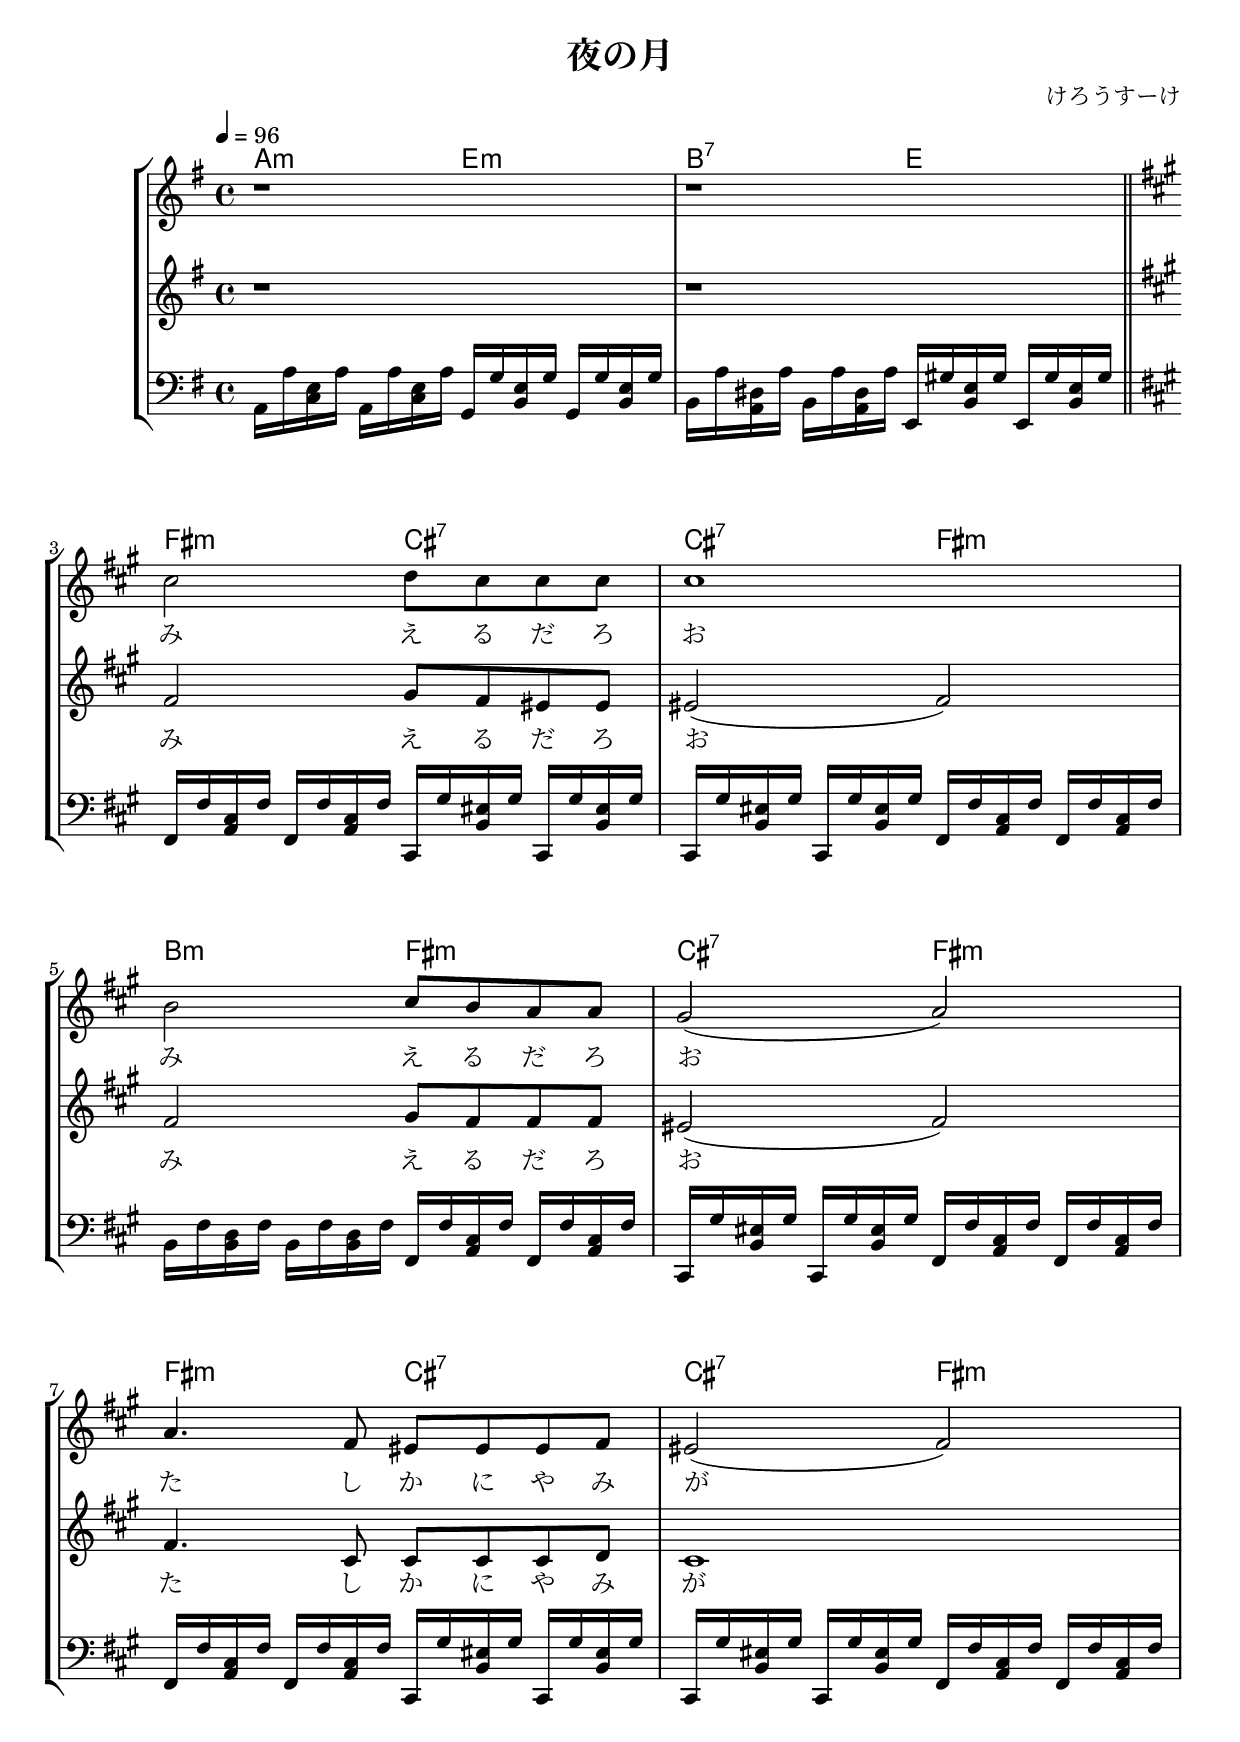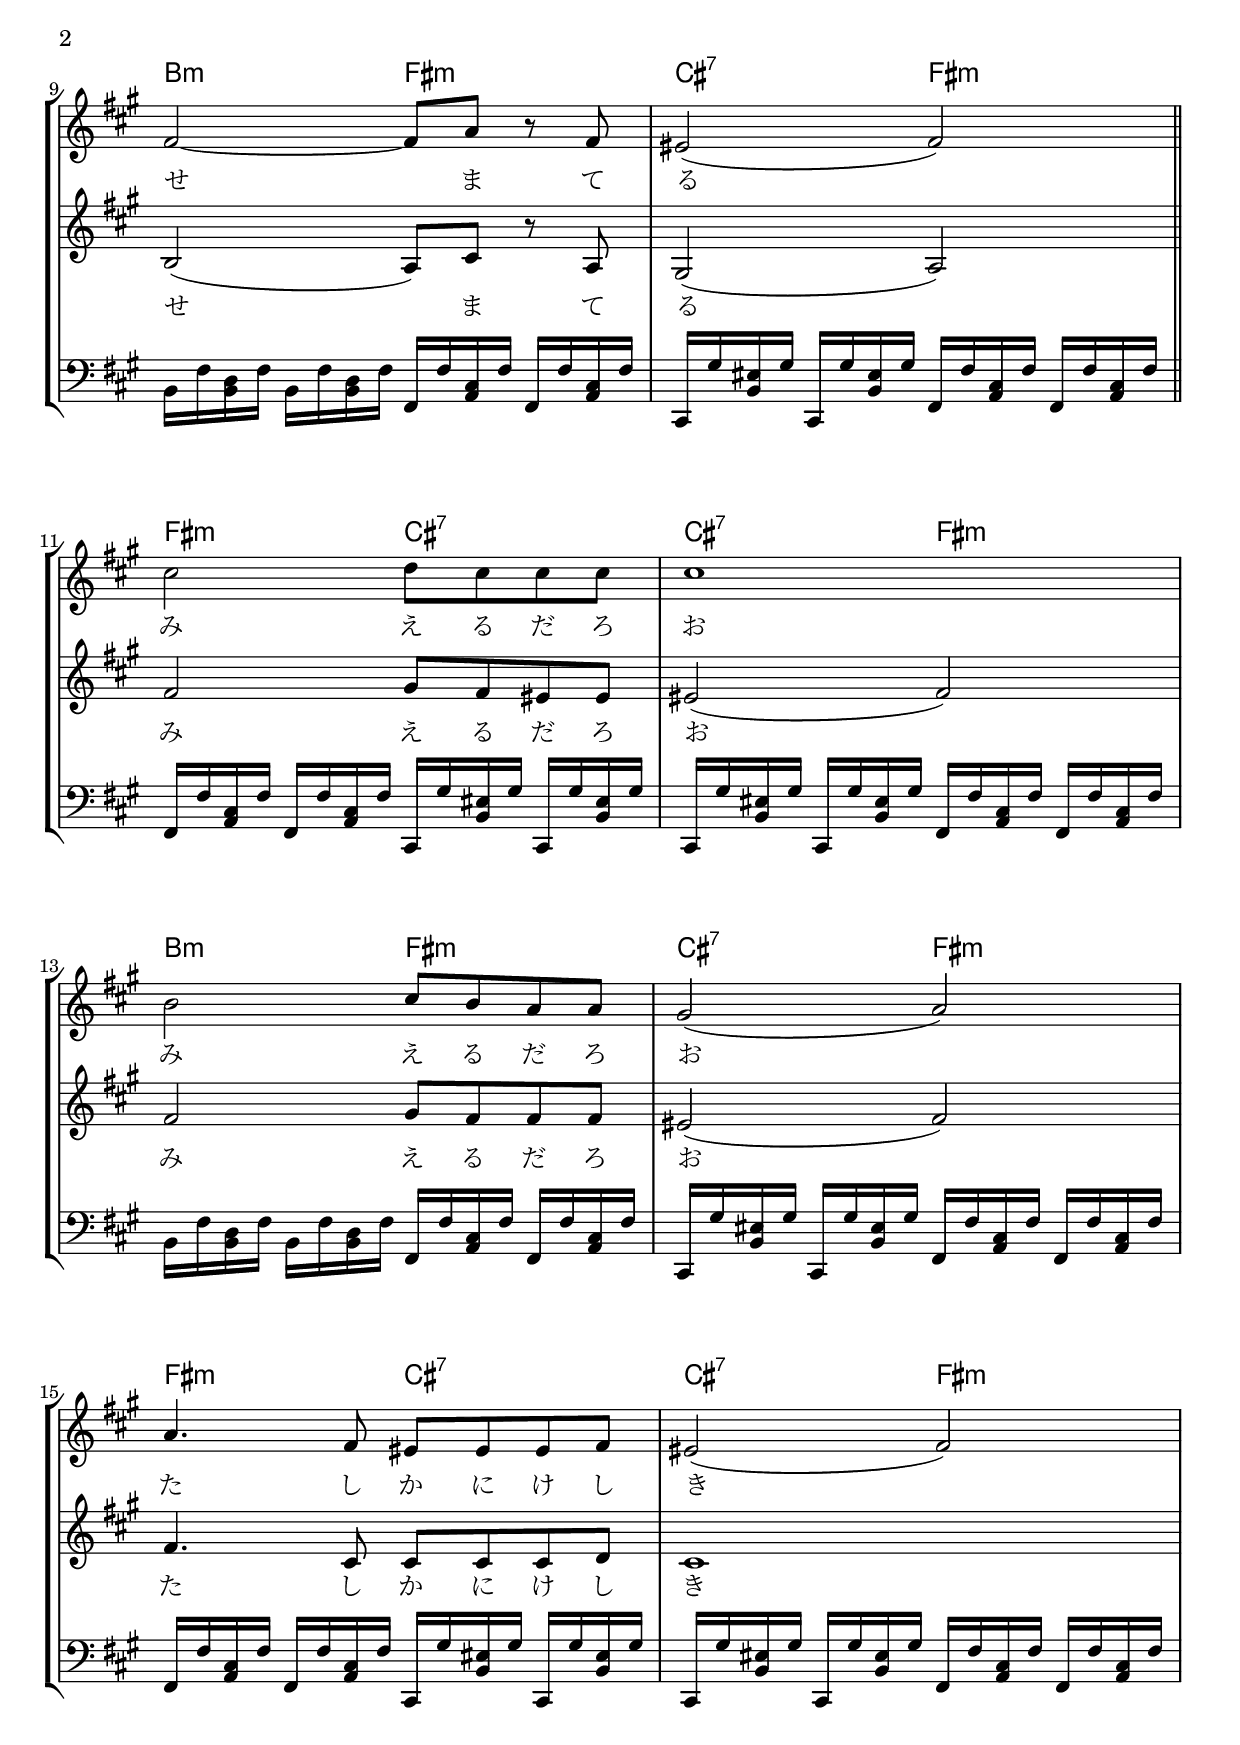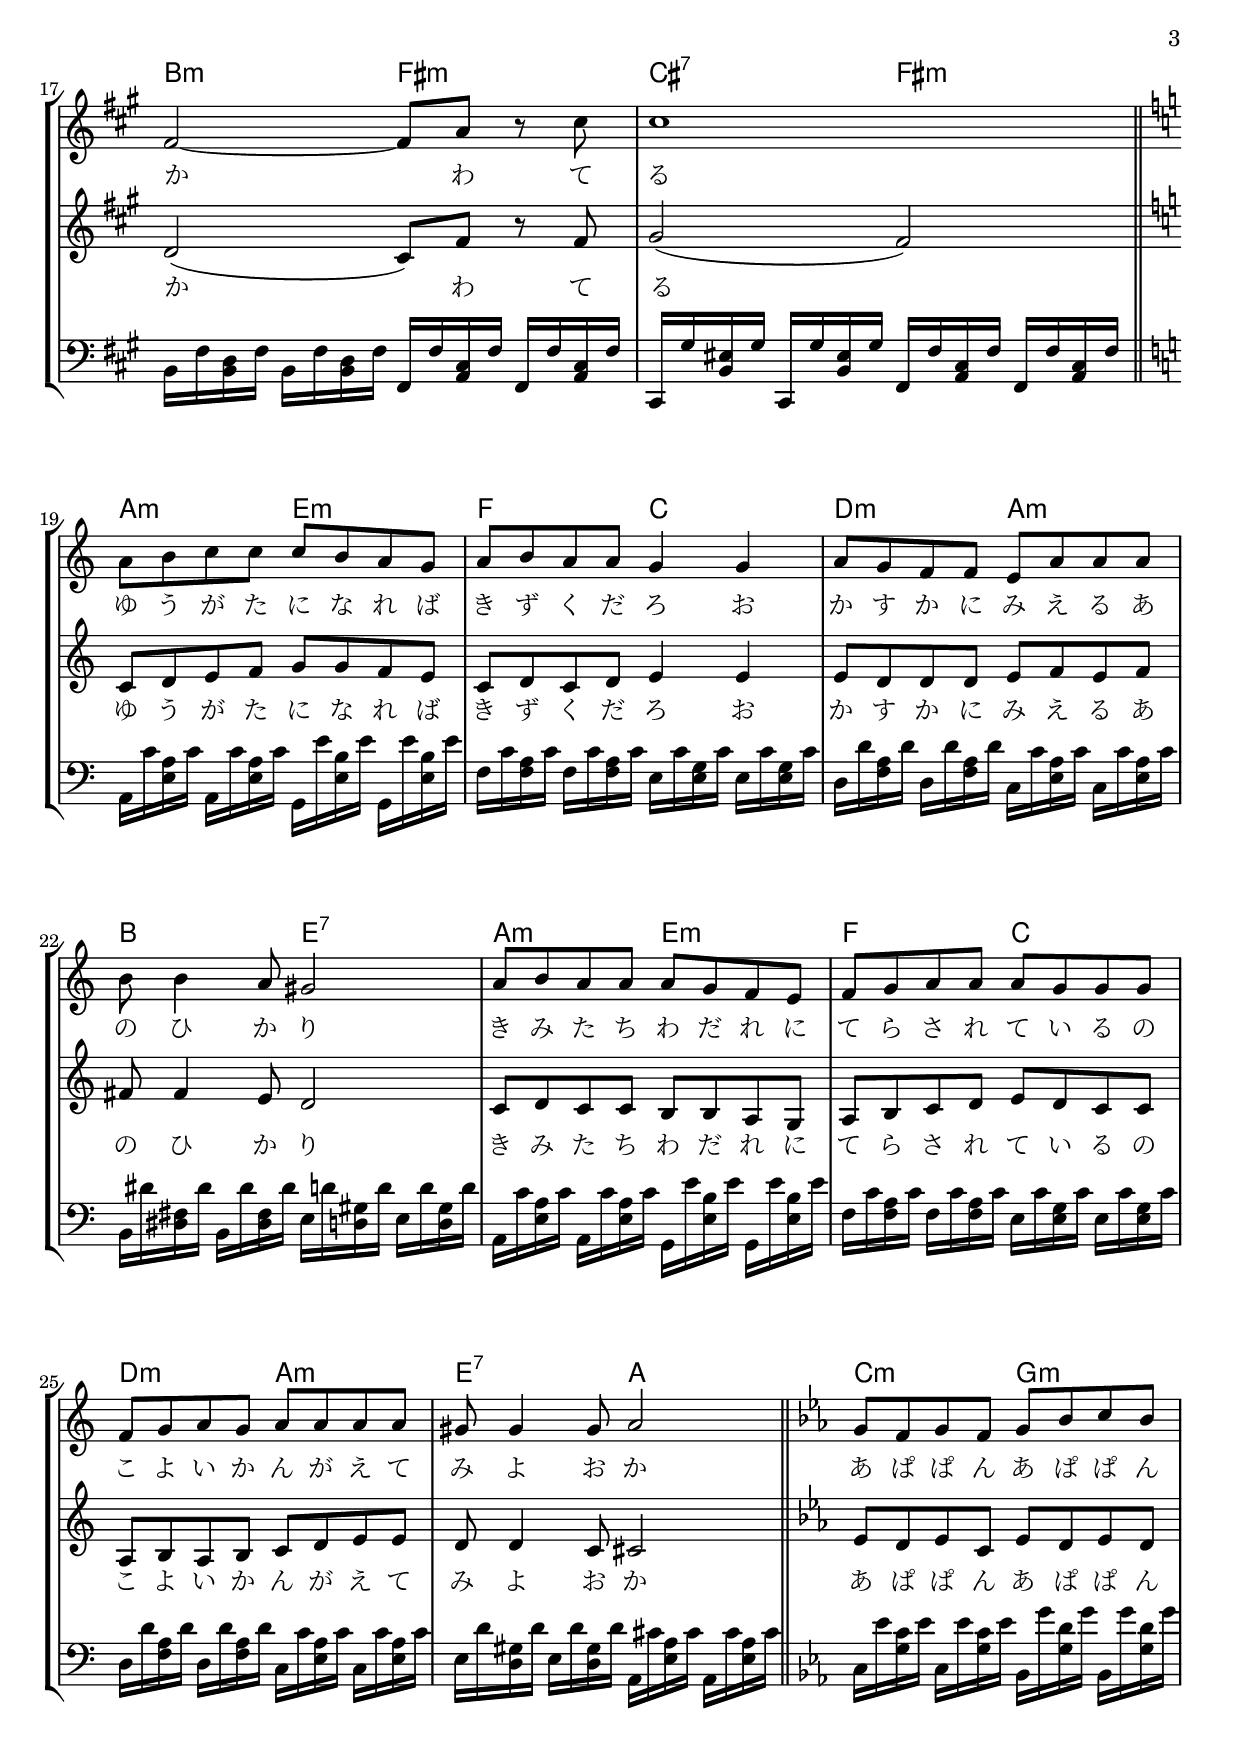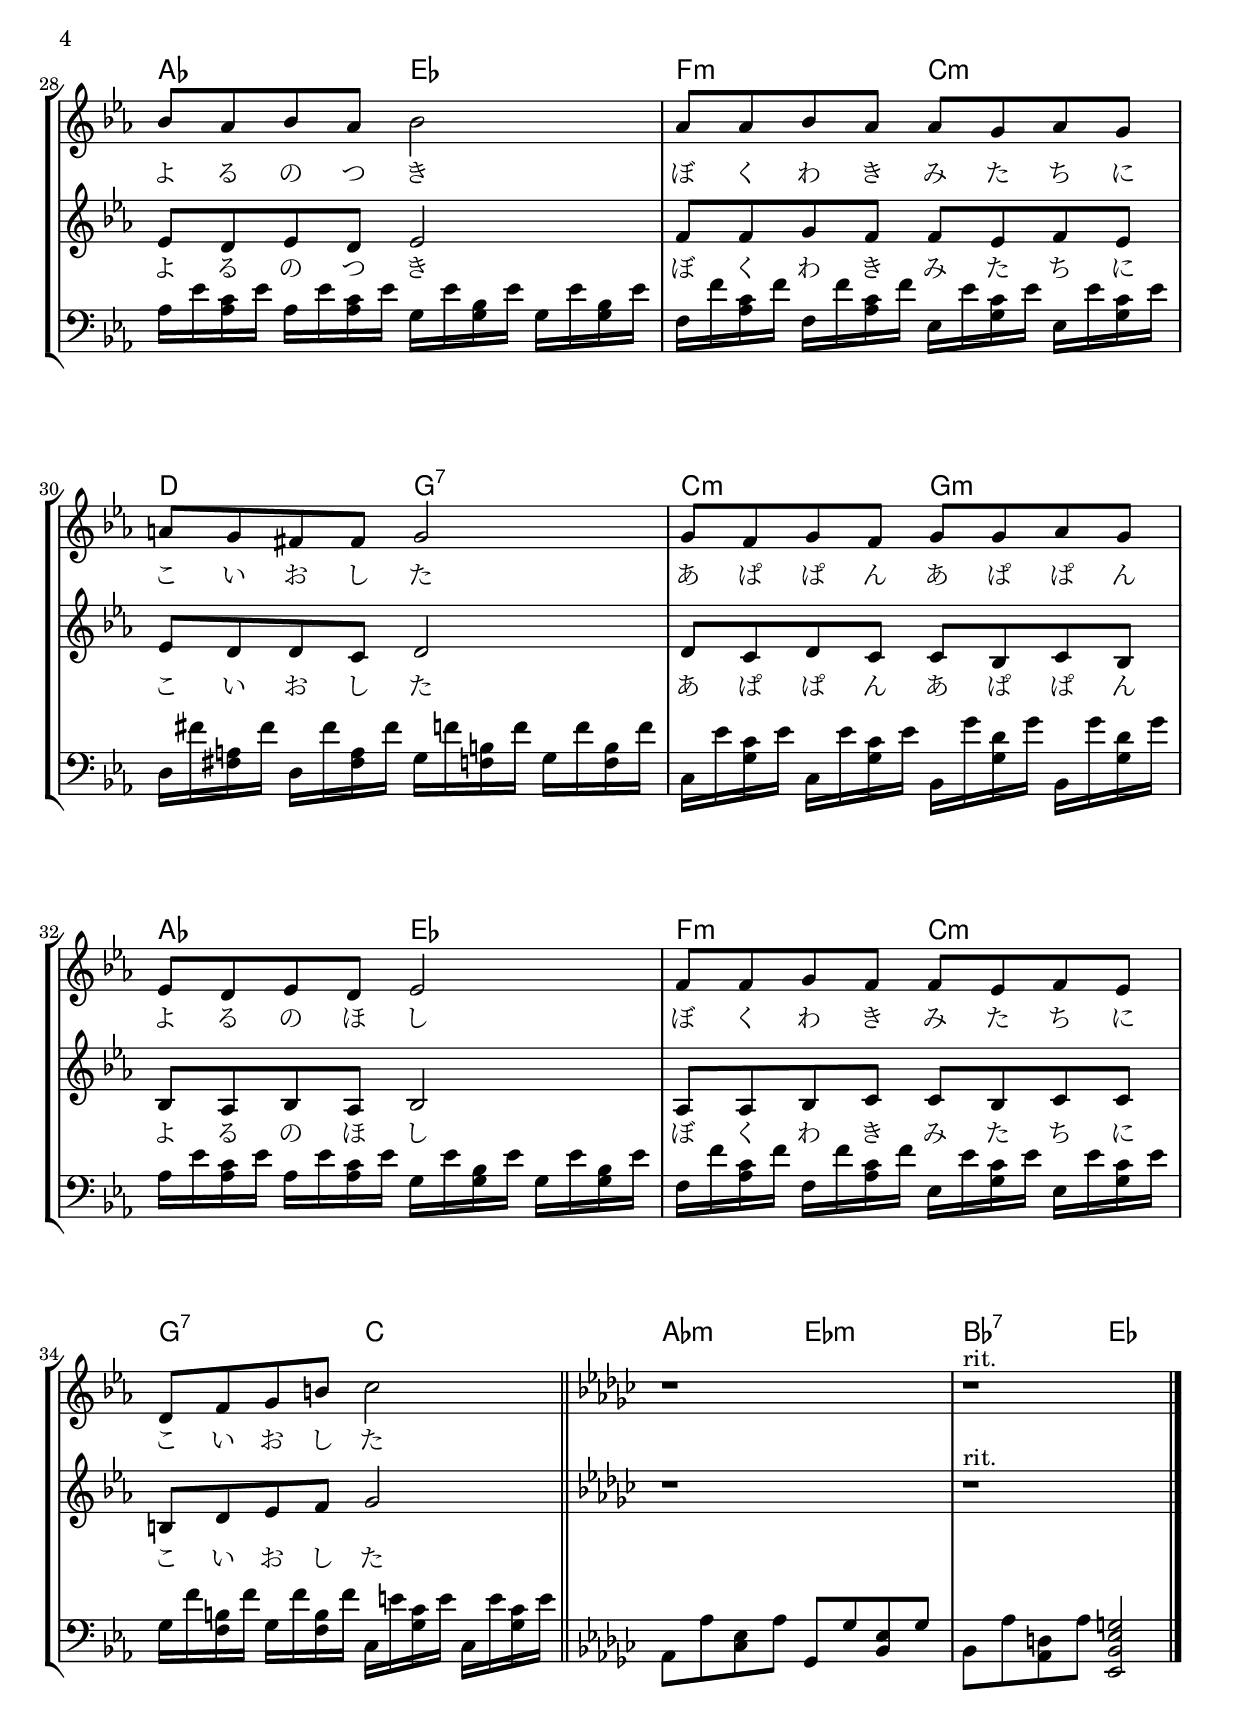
\version "2.12.1"

\header {
	title = \markup {夜の月}
	composer = \markup \center-column {けろうすーけ}
}

harmony = \chordmode {
	a2:m e:m b:7 e 

	fis:m cis:7 cis:7 fis:m b:m fis:m cis:7 fis:m fis:m cis:7 cis:7 fis:m b:m fis:m cis:7 fis:m 

	fis:m cis:7 cis:7 fis:m b:m fis:m cis:7 fis:m fis:m cis:7 cis:7 fis:m b:m fis:m cis:7 fis:m 

	a:m e:m f c d:m a:m b e:7 a:m e:m f c d:m a:m e:7 a 

	c:m g:m as es f:m c:m d g:7 c:m g:m as es f:m c:m g:7 c 

	as:m es:m bes:7 es 
}

melody = {
	\key g \major
	\tempo 4 = 96
	r1 | r1   
	\set Staff.midiInstrument = #"fss0.23"
		\key a \major
cis''2  d''8  cis''8  cis''8  cis''8 
	cis''1 
	b'2  cis''8  b'8  a'8  a'8 
	gis'2  (a'2) 
	a'4.  fis'8  eis'8  eis'8  eis'8  fis'8 
	eis'2  (fis'2) 
	fis'2~fis'8  a'8  r8  fis'8 
	eis'2  (fis'2)
	\set Staff.midiInstrument = #"fss0.23"
	cis''2  d''8  cis''8  cis''8  cis''8 
	cis''1 
	b'2  cis''8  b'8  a'8  a'8 
	gis'2  (a'2) 
	a'4.  fis'8  eis'8  eis'8  eis'8  fis'8 
	eis'2  (fis'2) 
	fis'2~fis'8  a'8  r8  cis''8 
	cis''1
	\set Staff.midiInstrument = #"fss0.23"
		\key c \major
a'8  b'8  c''8  c''8  c''8  b'8  a'8  g'8 
	a'8  b'8  a'8  a'8  g'4  g'4 
	a'8  g'8  f'8  f'8  e'8  a'8  a'8  a'8 
	b'8  b'4  a'8  gis'2 
	a'8  b'8  a'8  a'8  a'8  g'8  f'8  e'8 
	f'8  g'8  a'8  a'8  a'8  g'8  g'8  g'8 
	f'8  g'8  a'8  g'8  a'8  a'8  a'8  a'8 
	gis'8  gis'4  gis'8  a'2
	\set Staff.midiInstrument = #"fss0.23"
		\key es \major
g'8  f'8  g'8  f'8  g'8  bes'8  c''8  bes'8 
	bes'8  as'8  bes'8  as'8  bes'2 
	as'8  as'8  bes'8  as'8  as'8  g'8  as'8  g'8 
	a'8  g'8  fis'8  fis'8  g'2 
	g'8  f'8  g'8  f'8  g'8  g'8  as'8  g'8 
	es'8  d'8  es'8  d'8  es'2 
	f'8  f'8  g'8  f'8  f'8  es'8  f'8  es'8 
	d'8  f'8  g'8  b'8  c''2
	\key ges \major
	r1 | r1^"rit." \bar "|."
}

words = \lyricmode {
	
	み  え  る  だ  ろ  お  み  え  る  だ  ろ  お  た  し  か  に  や  み  が  せ  ま  て  る  
	み  え  る  だ  ろ  お  み  え  る  だ  ろ  お  た  し  か  に  け  し  き  か  わ  て  る  
	ゆ  う  が  た  に  な  れ  ば  き  ず  く  だ  ろ  お  か  す  か  に  み  え  る  あ  の  ひ  か  り  き  み  た  ち  わ  だ  れ  に  て  ら  さ  れ  て  い  る  の  こ  よ  い  か  ん  が  え  て  み  よ  お  か  
	あ  ぱ  ぱ  ん  あ  ぱ  ぱ  ん  よ  る  の  つ  き  ぼ  く  わ  き  み  た  ち  に  こ  い  お  し  た  あ  ぱ  ぱ  ん  あ  ぱ  ぱ  ん  よ  る  の  ほ  し  ぼ  く  わ  き  み  た  ち  に  こ  い  お  し  た  
	
}

secondmelody = {
	\key g \major
	\tempo 4 = 96
	r1 | r1   
	\set Staff.midiInstrument = #"mmi0.34"
		\key a \major
fis'2  gis'8  fis'8  eis'8  eis'8 
	eis'2  (fis'2) 
	fis'2  gis'8  fis'8  fis'8  fis'8 
	eis'2  (fis'2) 
	fis'4.  cis'8  cis'8  cis'8  cis'8  d'8 
	cis'1 
	b2  (a8)  cis'8  r8  a8 
	gis2  (a2)
	\set Staff.midiInstrument = #"mmi0.34"
	fis'2  gis'8  fis'8  eis'8  eis'8 
	eis'2  (fis'2) 
	fis'2  gis'8  fis'8  fis'8  fis'8 
	eis'2  (fis'2) 
	fis'4.  cis'8  cis'8  cis'8  cis'8  d'8 
	cis'1 
	d'2  (cis'8)  fis'8  r8  fis'8 
	gis'2  (fis'2)
	\set Staff.midiInstrument = #"mmi0.34"
		\key c \major
c'8  d'8  e'8  f'8  g'8  g'8  f'8  e'8 
	c'8  d'8  c'8  d'8  e'4  e'4 
	e'8  d'8  d'8  d'8  e'8  f'8  e'8  f'8 
	fis'8  fis'4  e'8  d'2 
	c'8  d'8  c'8  c'8  b8  b8  a8  g8 
	a8  b8  c'8  d'8  e'8  d'8  c'8  c'8 
	a8  b8  a8  b8  c'8  d'8  e'8  e'8 
	d'8  d'4  c'8  cis'2
	\set Staff.midiInstrument = #"mmi0.34"
		\key es \major
es'8  d'8  es'8  c'8  es'8  d'8  es'8  d'8 
	es'8  d'8  es'8  d'8  es'2 
	f'8  f'8  g'8  f'8  f'8  es'8  f'8  es'8 
	es'8  d'8  d'8  c'8  d'2 
	d'8  c'8  d'8  c'8  c'8  bes8  c'8  bes8 
	bes8  as8  bes8  as8  bes2 
	as8  as8  bes8  c'8  c'8  bes8  c'8  c'8 
	b8  d'8  es'8  f'8  g'2
	\key ges \major
	r1 | r1^"rit." \bar "|."
}

secondwords = \lyricmode {
	
	み  え  る  だ  ろ  お  み  え  る  だ  ろ  お  た  し  か  に  や  み  が  せ  ま  て  る  
	み  え  る  だ  ろ  お  み  え  る  だ  ろ  お  た  し  か  に  け  し  き  か  わ  て  る  
	ゆ  う  が  た  に  な  れ  ば  き  ず  く  だ  ろ  お  か  す  か  に  み  え  る  あ  の  ひ  か  り  き  み  た  ち  わ  だ  れ  に  て  ら  さ  れ  て  い  る  の  こ  よ  い  か  ん  が  え  て  み  よ  お  か  
	あ  ぱ  ぱ  ん  あ  ぱ  ぱ  ん  よ  る  の  つ  き  ぼ  く  わ  き  み  た  ち  に  こ  い  お  し  た  あ  ぱ  ぱ  ん  あ  ぱ  ぱ  ん  よ  る  の  ほ  し  ぼ  く  わ  き  み  た  ち  に  こ  い  お  し  た  
	
}

tempochange = {
	\tempo 4 = 96
	r1 | r1 \bar "||"
	\tempo 4 = 96
	r1 | r1 | r1 | r1 | r1 | r1 | r1 | r1 \bar "||"
	\tempo 4 = 96
	r1 | r1 | r1 | r1 | r1 | r1 | r1 | r1 \bar "||"
	\tempo 4 = 96
	r1 | r1 | r1 | r1 | r1 | r1 | r1 | r1 \bar "||"
	\tempo 4 = 96
	r1 | r1 | r1 | r1 | r1 | r1 | r1 | r1 \bar "||"
	\tempo 4 = 96
	r1 | \tempo 4 = 72 r2 \tempo 4 = 64 r2 \bar "|."
}

mainacc = {
	\clef bass
	\set Staff.midiInstrument = #"Electric Guitar (clean)"
	\key g \major
	\tempo 4 = 96
	a,16 a <c e> a a, a <c e> a
	g,16 g <b, e> g g, g <b, e> g
	b,16 a <a, dis> a b, a <a, dis> a
	e,16 gis <b, e> gis e, gis <b, e> gis
	\bar "||"

	\set Staff.midiInstrument = #"Electric Guitar (clean)"
	\key a \major
	fis,16 fis <a, cis> fis fis, fis <a, cis> fis
	cis,16 gis <b, eis> gis cis, gis <b, eis> gis
	cis,16 gis <b, eis> gis cis, gis <b, eis> gis
	fis,16 fis <a, cis> fis fis, fis <a, cis> fis
	b,16 fis <b, d> fis b, fis <b, d> fis
	fis,16 fis <a, cis> fis fis, fis <a, cis> fis
	cis,16 gis <b, eis> gis cis, gis <b, eis> gis
	fis,16 fis <a, cis> fis fis, fis <a, cis> fis
	fis,16 fis <a, cis> fis fis, fis <a, cis> fis
	cis,16 gis <b, eis> gis cis, gis <b, eis> gis
	cis,16 gis <b, eis> gis cis, gis <b, eis> gis
	fis,16 fis <a, cis> fis fis, fis <a, cis> fis
	b,16 fis <b, d> fis b, fis <b, d> fis
	fis,16 fis <a, cis> fis fis, fis <a, cis> fis
	cis,16 gis <b, eis> gis cis, gis <b, eis> gis
	fis,16 fis <a, cis> fis fis, fis <a, cis> fis
	\bar "||"

	\set Staff.midiInstrument = #"Electric Guitar (clean)"
	fis,16 fis <a, cis> fis fis, fis <a, cis> fis
	cis,16 gis <b, eis> gis cis, gis <b, eis> gis
	cis,16 gis <b, eis> gis cis, gis <b, eis> gis
	fis,16 fis <a, cis> fis fis, fis <a, cis> fis
	b,16 fis <b, d> fis b, fis <b, d> fis
	fis,16 fis <a, cis> fis fis, fis <a, cis> fis
	cis,16 gis <b, eis> gis cis, gis <b, eis> gis
	fis,16 fis <a, cis> fis fis, fis <a, cis> fis
	fis,16 fis <a, cis> fis fis, fis <a, cis> fis
	cis,16 gis <b, eis> gis cis, gis <b, eis> gis
	cis,16 gis <b, eis> gis cis, gis <b, eis> gis
	fis,16 fis <a, cis> fis fis, fis <a, cis> fis
	b,16 fis <b, d> fis b, fis <b, d> fis
	fis,16 fis <a, cis> fis fis, fis <a, cis> fis
	cis,16 gis <b, eis> gis cis, gis <b, eis> gis
	fis,16 fis <a, cis> fis fis, fis <a, cis> fis
	\bar "||"

	\set Staff.midiInstrument = #"Electric Guitar (clean)"
	\key c \major
	a,16 c' <e a> c' a, c' <e a> c'
	g,16 e' <e b> e' g, e' <e b> e'
	f16 c' <f a> c' f c' <f a> c'
	e16 c' <e g> c' e c' <e g> c'
	d16 d' <f a> d' d d' <f a> d'
	c16 c' <e a> c' c c' <e a> c'
	b,16 dis' <dis fis> dis' b, dis' <dis fis> dis'
	e16 d' <d gis> d' e d' <d gis> d'
	a,16 c' <e a> c' a, c' <e a> c'
	g,16 e' <e b> e' g, e' <e b> e'
	f16 c' <f a> c' f c' <f a> c'
	e16 c' <e g> c' e c' <e g> c'
	d16 d' <f a> d' d d' <f a> d'
	c16 c' <e a> c' c c' <e a> c'
	e16 d' <d gis> d' e d' <d gis> d'
	a,16 cis' <e a> cis' a, cis' <e a> cis'
	\bar "||"

	\set Staff.midiInstrument = #"Electric Guitar (clean)"
	\key es \major
	c16 es' <g c'> es' c es' <g c'> es'
	bes,16 g' <g d'> g' bes, g' <g d'> g'
	as16 es' <as c'> es' as es' <as c'> es'
	g16 es' <g bes> es' g es' <g bes> es'
	f16 f' <as c'> f' f f' <as c'> f'
	es16 es' <g c'> es' es es' <g c'> es'
	d16 fis' <fis a> fis' d fis' <fis a> fis'
	g16 f' <f b> f' g f' <f b> f'
	c16 es' <g c'> es' c es' <g c'> es'
	bes,16 g' <g d'> g' bes, g' <g d'> g'
	as16 es' <as c'> es' as es' <as c'> es'
	g16 es' <g bes> es' g es' <g bes> es'
	f16 f' <as c'> f' f f' <as c'> f'
	es16 es' <g c'> es' es es' <g c'> es'
	g16 f' <f b> f' g f' <f b> f'
	c16 e' <g c'> e' c e' <g c'> e'
	\bar "||"

	\set Staff.midiInstrument = #"Helicopter"
	\key ges \major
	as,8 as <ces es> as
	ges,8 ges <bes, es> ges
	bes,8 as <as, d> as
	<es, bes, es g>2
	\bar "|."
}

subacc = {
	\clef bass
	\set Staff.midiInstrument = #"Lead 5 (charang)"
	\key g \major
	\tempo 4 = 96
	a,4 <c e a>4
	g,4 <b, e g>4
	b,4 <a, dis a>4
	e,4 <b, e gis>4
	\bar "||"

	\set Staff.midiInstrument = #"Lead 5 (charang)"
	\key a \major
	fis,4 <a, cis fis>4
	cis,4 <b, eis gis>4
	cis,4 <b, eis gis>4
	fis,4 <a, cis fis>4
	b,4 <b, d fis>4
	fis,4 <a, cis fis>4
	cis,4 <b, eis gis>4
	fis,4 <a, cis fis>4
	fis,4 <a, cis fis>4
	cis,4 <b, eis gis>4
	cis,4 <b, eis gis>4
	fis,4 <a, cis fis>4
	b,4 <b, d fis>4
	fis,4 <a, cis fis>4
	cis,4 <b, eis gis>4
	fis,4 <a, cis fis>4
	\bar "||"

	\set Staff.midiInstrument = #"Lead 5 (charang)"
	fis,4 <a, cis fis>4
	cis,4 <b, eis gis>4
	cis,4 <b, eis gis>4
	fis,4 <a, cis fis>4
	b,4 <b, d fis>4
	fis,4 <a, cis fis>4
	cis,4 <b, eis gis>4
	fis,4 <a, cis fis>4
	fis,4 <a, cis fis>4
	cis,4 <b, eis gis>4
	cis,4 <b, eis gis>4
	fis,4 <a, cis fis>4
	b,4 <b, d fis>4
	fis,4 <a, cis fis>4
	cis,4 <b, eis gis>4
	fis,4 <a, cis fis>4
	\bar "||"

	\set Staff.midiInstrument = #"Lead 5 (charang)"
	\key c \major
	a,4 <e a c'>4
	g,4 <e b e'>4
	f4 <f a c'>4
	e4 <e g c'>4
	d4 <f a d'>4
	c4 <e a c'>4
	b,4 <dis fis dis'>4
	e4 <d gis d'>4
	a,4 <e a c'>4
	g,4 <e b e'>4
	f4 <f a c'>4
	e4 <e g c'>4
	d4 <f a d'>4
	c4 <e a c'>4
	e4 <d gis d'>4
	a,4 <e a cis'>4
	\bar "||"

	\set Staff.midiInstrument = #"Lead 5 (charang)"
	\key es \major
	c4 <g c' es'>4
	bes,4 <g d' g'>4
	as4 <as c' es'>4
	g4 <g bes es'>4
	f4 <as c' f'>4
	es4 <g c' es'>4
	d4 <fis a fis'>4
	g4 <f b f'>4
	c4 <g c' es'>4
	bes,4 <g d' g'>4
	as4 <as c' es'>4
	g4 <g bes es'>4
	f4 <as c' f'>4
	es4 <g c' es'>4
	g4 <f b f'>4
	c4 <g c' e'>4
	\bar "||"

	\set Staff.midiInstrument = #"Lead 5 (charang)"
	\key ges \major
	as,4 <ces es as>4
	ges,4 <bes, es ges>4
	bes,4 <as, d as>4
	<es, bes, es g>2
	\bar "|."
}

percA = {
	\drummode {
	r8 cymr16 cymr16 cymr8 cymr16 cymr16 cymr8 cymr16 cymr16 cymr8 cymr8  |cymr8 cymr16 cymr16 cymr8 cymr16 cymr16 cymr8 cymr16 cymr16 cymr8 cymr8  \bar "||"
	r8 cymr16 cymr16 cymr8 cymr16 cymr16 cymr8 cymr16 cymr16 cymr8 cymr8  |cymr8 cymr16 cymr16 cymr8 cymr16 cymr16 cymr8 cymr16 cymr16 cymr8 cymr8  |cymr8 cymr16 cymr16 cymr8 cymr16 cymr16 cymr8 cymr16 cymr16 cymr8 cymr16 cymr16  |cymr8 cymr16 cymr16 cymr8 cymr16 cymr16 cymr8 cymr16 cymr16 cymr8 cymr8  |r8 cymr16 cymr16 cymr8 cymr16 cymr16 cymr8 cymr16 cymr16 cymr8 cymr8  |cymr8 cymr16 cymr16 cymr8 cymr16 cymr16 cymr8 cymr16 cymr16 cymr8 cymr8  |cymr8 cymr16 cymr16 cymr8 cymr16 cymr16 cymr8 cymr16 cymr16 cymr8 cymr16 cymr16  |cymr8 cymr16 cymr16 cymr8 cymr16 cymr16 cymr8 cymr16 cymr16 cymr8 cymr8  \bar "||"
	r8 cymr16 cymr16 cymr8 cymr16 cymr16 cymr8 cymr16 cymr16 cymr8 cymr8  |cymr8 cymr16 cymr16 cymr8 cymr16 cymr16 cymr8 cymr16 cymr16 cymr8 cymr8  |cymr8 cymr16 cymr16 cymr8 cymr16 cymr16 cymr8 cymr16 cymr16 cymr8 cymr16 cymr16  |cymr8 cymr16 cymr16 cymr8 cymr16 cymr16 cymr8 cymr16 cymr16 cymr8 cymr8  |r8 cymr16 cymr16 cymr8 cymr16 cymr16 cymr8 cymr16 cymr16 cymr8 cymr8  |cymr8 cymr16 cymr16 cymr8 cymr16 cymr16 cymr8 cymr16 cymr16 cymr8 cymr8  |cymr8 cymr16 cymr16 cymr8 cymr16 cymr16 cymr8 cymr16 cymr16 cymr8 cymr16 cymr16  |cymr8 cymr16 cymr16 cymr8 cymr16 cymr16 cymr8 cymr16 cymr16 cymr8 cymr8  \bar "||"
	r8 cymr16 cymr16 cymr8 cymr16 cymr16 cymr8 cymr16 cymr16 cymr8 cymr8  |cymr8 cymr16 cymr16 cymr8 cymr16 cymr16 cymr8 cymr16 cymr16 cymr8 cymr8  |cymr8 cymr16 cymr16 cymr8 cymr16 cymr16 cymr8 cymr16 cymr16 cymr8 cymr16 cymr16  |cymr8 cymr16 cymr16 cymr8 cymr16 cymr16 cymr8 cymr16 cymr16 cymr8 cymr8  |r8 cymr16 cymr16 cymr8 cymr16 cymr16 cymr8 cymr16 cymr16 cymr8 cymr8  |cymr8 cymr16 cymr16 cymr8 cymr16 cymr16 cymr8 cymr16 cymr16 cymr8 cymr8  |cymr8 cymr16 cymr16 cymr8 cymr16 cymr16 cymr8 cymr16 cymr16 cymr8 cymr16 cymr16  |cymr8 cymr16 cymr16 cymr8 cymr16 cymr16 cymr8 cymr16 cymr16 cymr8 cymr8  \bar "||"
	r8 cymr16 cymr16 cymr8 cymr16 cymr16 cymr8 cymr16 cymr16 cymr8 cymr8  |cymr8 cymr16 cymr16 cymr8 cymr16 cymr16 cymr8 cymr16 cymr16 cymr8 cymr8  |cymr8 cymr16 cymr16 cymr8 cymr16 cymr16 cymr8 cymr16 cymr16 cymr8 cymr16 cymr16  |cymr8 cymr16 cymr16 cymr8 cymr16 cymr16 cymr8 cymr16 cymr16 cymr8 cymr8  |r8 cymr16 cymr16 cymr8 cymr16 cymr16 cymr8 cymr16 cymr16 cymr8 cymr8  |cymr8 cymr16 cymr16 cymr8 cymr16 cymr16 cymr8 cymr16 cymr16 cymr8 cymr8  |cymr8 cymr16 cymr16 cymr8 cymr16 cymr16 cymr8 cymr16 cymr16 cymr8 cymr16 cymr16  |cymr8 cymr16 cymr16 cymr8 cymr16 cymr16 cymr8 cymr16 cymr16 cymr8 cymr8  \bar "||"
	r8 cymr16 cymr16 cymr8 cymr16 cymr16 cymr8 cymr16 cymr16 cymr8 cymr8  |cymr8 cymr16 cymr16 cymr8 cymr16 cymr16 cymr8 cymr16 cymr16 cymr8 cymr8  \bar "|."
	}
}

percB = {
	\drummode {
	r4 sn2 sn4  |r4 sn2 sn8 sn16 sn16  \bar "||"
	r4 sn2 sn4  |r4 sn8 sn4. sn4  |r4 sn2 sn4  |r4 sn8 sn4. sn4  |r4 sn2 sn4  |r4 sn8 sn4. sn4  |r4 sn2 sn4  |r4 sn2 sn8 sn16 sn16  \bar "||"
	r4 sn2 sn4  |r4 sn8 sn4. sn4  |r4 sn2 sn4  |r4 sn8 sn4. sn4  |r4 sn2 sn4  |r4 sn8 sn4. sn4  |r4 sn2 sn4  |r4 sn2 sn8 sn16 sn16  \bar "||"
	r4 sn2 sn4  |r4 sn8 sn4. sn4  |r4 sn2 sn4  |r4 sn8 sn4. sn4  |r4 sn2 sn4  |r4 sn8 sn4. sn4  |r4 sn2 sn4  |r4 sn2 sn8 sn16 sn16  \bar "||"
	r4 sn2 sn4  |r4 sn8 sn4. sn4  |r4 sn2 sn4  |r4 sn8 sn4. sn4  |r4 sn2 sn4  |r4 sn8 sn4. sn4  |r4 sn2 sn4  |r4 sn2 sn8 sn16 sn16  \bar "||"
	r4 sn2 sn4  |r4 sn2 sn8 sn16 sn16  \bar "|."
	}
}

percC = {
	\drummode {
	bd8. bd16 bd8. bd16 bd8. bd16 bd8. bd16  |bd8. bd16 bd8. bd16 bd8. bd16 bd8. bd16  \bar "||"
	bd8. bd16 bd8. bd16 bd8. bd16 bd8. bd16  |bd8. bd16 bd8. bd16 bd8. bd16 bd4  |bd8. bd16 bd8. bd16 bd8. bd16 bd8. bd16  |bd8. bd16 bd8. bd16 bd8. bd16 bd4  |bd8. bd16 bd8. bd16 bd8. bd16 bd8. bd16  |bd8. bd16 bd8. bd16 bd8. bd16 bd4  |bd8. bd16 bd8. bd16 bd8. bd16 bd8. bd16  |bd8. bd16 bd8. bd16 bd8. bd16 bd8. bd16  \bar "||"
	bd8. bd16 bd8. bd16 bd8. bd16 bd8. bd16  |bd8. bd16 bd8. bd16 bd8. bd16 bd4  |bd8. bd16 bd8. bd16 bd8. bd16 bd8. bd16  |bd8. bd16 bd8. bd16 bd8. bd16 bd4  |bd8. bd16 bd8. bd16 bd8. bd16 bd8. bd16  |bd8. bd16 bd8. bd16 bd8. bd16 bd4  |bd8. bd16 bd8. bd16 bd8. bd16 bd8. bd16  |bd8. bd16 bd8. bd16 bd8. bd16 bd8. bd16  \bar "||"
	bd8. bd16 bd8. bd16 bd8. bd16 bd8. bd16  |bd8. bd16 bd8. bd16 bd8. bd16 bd4  |bd8. bd16 bd8. bd16 bd8. bd16 bd8. bd16  |bd8. bd16 bd8. bd16 bd8. bd16 bd4  |bd8. bd16 bd8. bd16 bd8. bd16 bd8. bd16  |bd8. bd16 bd8. bd16 bd8. bd16 bd4  |bd8. bd16 bd8. bd16 bd8. bd16 bd8. bd16  |bd8. bd16 bd8. bd16 bd8. bd16 bd8. bd16  \bar "||"
	bd8. bd16 bd8. bd16 bd8. bd16 bd8. bd16  |bd8. bd16 bd8. bd16 bd8. bd16 bd4  |bd8. bd16 bd8. bd16 bd8. bd16 bd8. bd16  |bd8. bd16 bd8. bd16 bd8. bd16 bd4  |bd8. bd16 bd8. bd16 bd8. bd16 bd8. bd16  |bd8. bd16 bd8. bd16 bd8. bd16 bd4  |bd8. bd16 bd8. bd16 bd8. bd16 bd8. bd16  |bd8. bd16 bd8. bd16 bd8. bd16 bd8. bd16  \bar "||"
	bd8. bd16 bd8. bd16 bd8. bd16 bd8. bd16  |bd8. bd16 bd8. bd16 bd8. bd16 bd8. bd16  \bar "|."
	}
}

percD = {
	\drummode {
	r1  |r4. tommh2 r8  \bar "||"
	r1  |r2 r16 tommh4. r16  |r1  |r2 r16 tommh4. r16  |r1  |r2 r16 tommh4. r16  |r1  |r4. tommh2 r8  \bar "||"
	r1  |r2 r16 tommh4. r16  |r1  |r2 r16 tommh4. r16  |r1  |r2 r16 tommh4. r16  |r1  |r4. tommh2 r8  \bar "||"
	r1  |r2 r16 tommh4. r16  |r1  |r2 r16 tommh4. r16  |r1  |r2 r16 tommh4. r16  |r1  |r4. tommh2 r8  \bar "||"
	r1  |r2 r16 tommh4. r16  |r1  |r2 r16 tommh4. r16  |r1  |r2 r16 tommh4. r16  |r1  |r4. tommh2 r8  \bar "||"
	r1  |r4. tommh2 r8  \bar "|."
	}
}

percE = {
	\drummode {
	r1  |r2 r16 toml4. r16  \bar "||"
	r1  |r2. r8 toml8  |r1  |r2. r8 toml8  |r1  |r2. r8 toml8  |r1  |r2 r16 toml4. r16  \bar "||"
	r1  |r2. r8 toml8  |r1  |r2. r8 toml8  |r1  |r2. r8 toml8  |r1  |r2 r16 toml4. r16  \bar "||"
	r1  |r2. r8 toml8  |r1  |r2. r8 toml8  |r1  |r2. r8 toml8  |r1  |r2 r16 toml4. r16  \bar "||"
	r1  |r2. r8 toml8  |r1  |r2. r8 toml8  |r1  |r2. r8 toml8  |r1  |r2 r16 toml4. r16  \bar "||"
	r1  |r2 r16 toml4. r16  \bar "|."
	}
}

percF = {
	\drummode {
	cymc1  |r1 \bar "||"
	cymc1  |r1 |r1 |r1 |cymc1  |r1 |r1 |r1 \bar "||"
	cymc1  |r1 |r1 |r1 |cymc1  |r1 |r1 |r1 \bar "||"
	cymc1  |r1 |r1 |r1 |cymc1  |r1 |r1 |r1 \bar "||"
	cymc1  |r1 |r1 |r1 |cymc1  |r1 |r1 |r1 \bar "||"
	cymc1  |r1 \bar "|."
	}
}

\score {
	<<
		\new StaffGroup <<
			\new ChordNames {\harmony}
			\new Voice = "melody" {\melody}
			\new Lyrics \lyricsto "melody" \words
			\new Voice = "secondmelody" {\secondmelody}
			\new Lyrics \lyricsto "secondmelody" \secondwords
			\new Staff = "mainacc" {\mainacc}
		>>
	>>
	\layout { }
}
